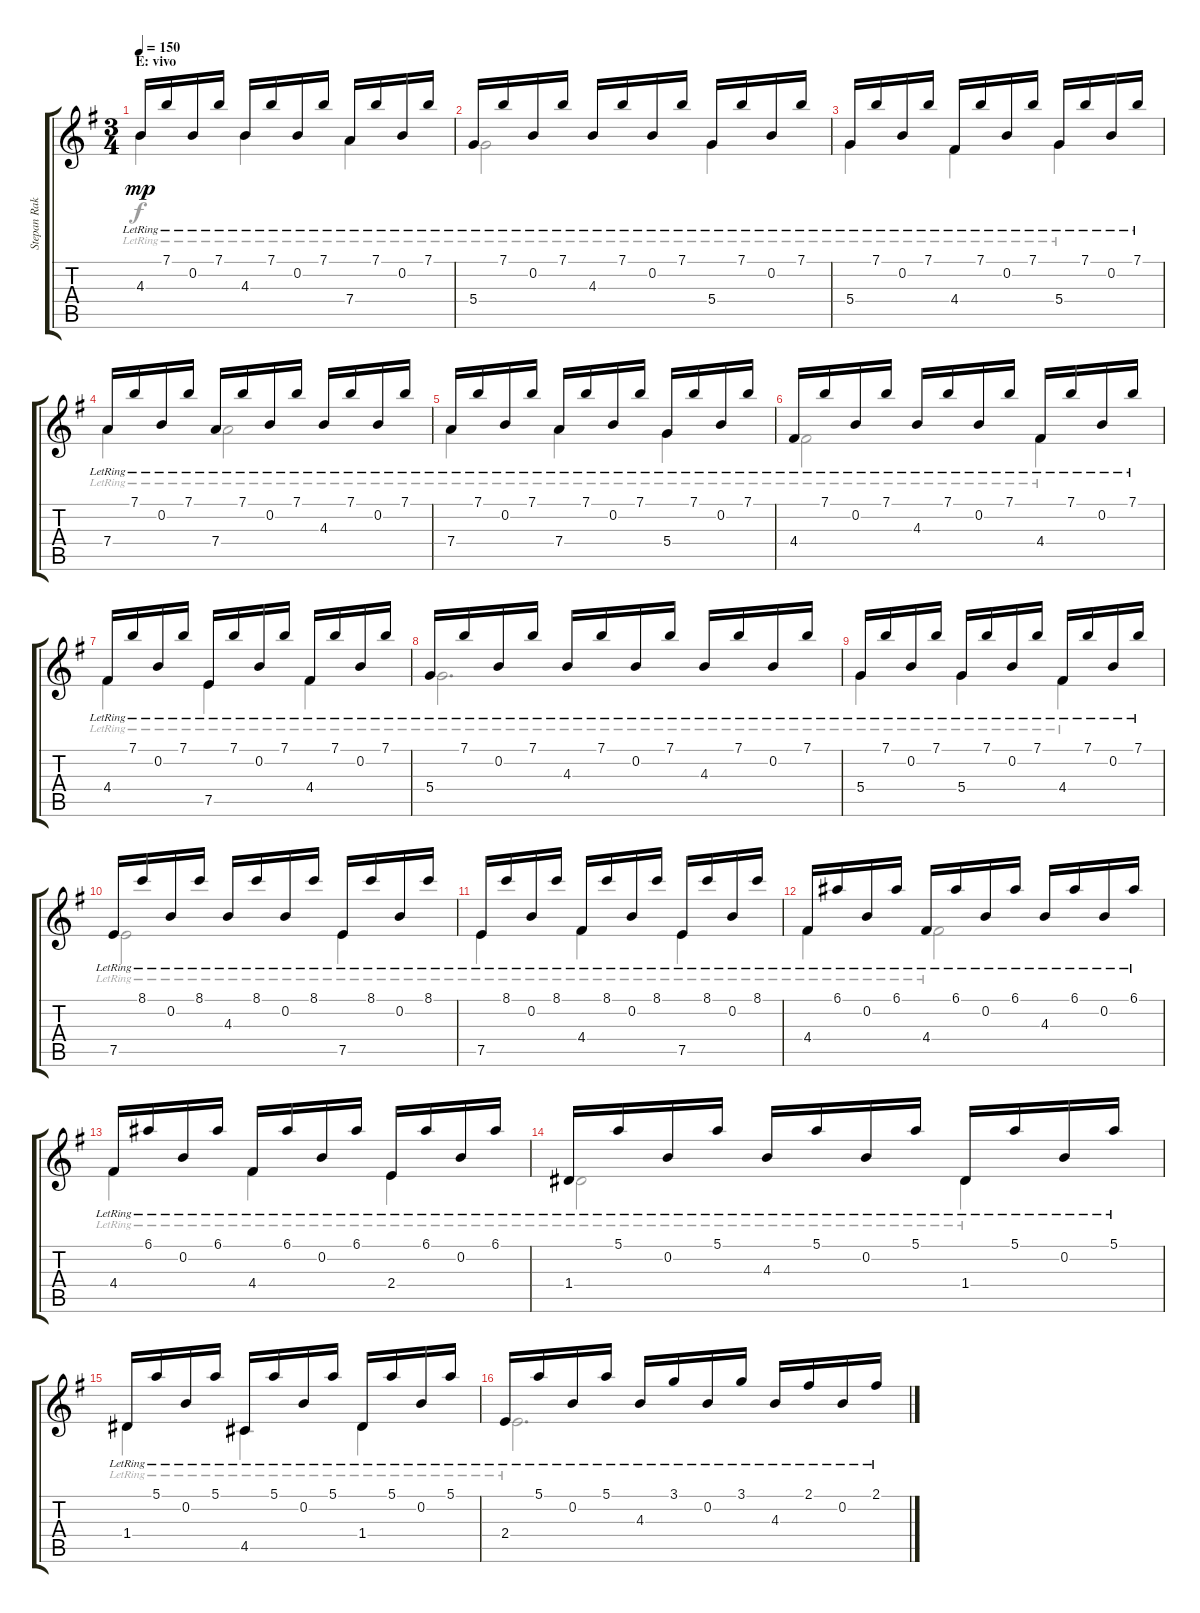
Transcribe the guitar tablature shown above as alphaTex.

\track ("Stepan Rak" "Stepan Rak") {instrument acousticguitarnylon}
\staff {score tabs}
\tuning (E4 B3 G3 D3 A2 E2) {hide}
\voice
\ts (3 4)
\section ("" "E: vivo")
\tempo 150
\clef g2
\ks g
4.3{lr}.16{dy mp} 7.1{lr}.16 0.2{lr}.16 7.1{lr}.16 4.3{lr}.16 7.1{lr}.16 0.2{lr}.16 7.1{lr}.16 7.4{lr}.16 7.1{lr}.16 0.2{lr}.16 7.1{lr}.16 |
5.4{lr}.16 7.1{lr}.16 0.2{lr}.16 7.1{lr}.16 4.3{lr}.16 7.1{lr}.16 0.2{lr}.16 7.1{lr}.16 5.4{lr}.16 7.1{lr}.16 0.2{lr}.16 7.1{lr}.16 |
5.4{lr}.16 7.1{lr}.16 0.2{lr}.16 7.1{lr}.16 4.4{lr}.16 7.1{lr}.16 0.2{lr}.16 7.1{lr}.16 5.4{lr}.16 7.1{lr}.16 0.2{lr}.16 7.1{lr}.16 |
7.4{lr}.16 7.1{lr}.16 0.2{lr}.16 7.1{lr}.16 7.4{lr}.16 7.1{lr}.16 0.2{lr}.16 7.1{lr}.16 4.3{lr}.16 7.1{lr}.16 0.2{lr}.16 7.1{lr}.16 |
7.4{lr}.16 7.1{lr}.16 0.2{lr}.16 7.1{lr}.16 7.4{lr}.16 7.1{lr}.16 0.2{lr}.16 7.1{lr}.16 5.4{lr}.16 7.1{lr}.16 0.2{lr}.16 7.1{lr}.16 |
4.4{lr}.16 7.1{lr}.16 0.2{lr}.16 7.1{lr}.16 4.3{lr}.16 7.1{lr}.16 0.2{lr}.16 7.1{lr}.16 4.4{lr}.16 7.1{lr}.16 0.2{lr}.16 7.1{lr}.16 |
4.4{lr}.16 7.1{lr}.16 0.2{lr}.16 7.1{lr}.16 7.5{lr}.16 7.1{lr}.16 0.2{lr}.16 7.1{lr}.16 4.4{lr}.16 7.1{lr}.16 0.2{lr}.16 7.1{lr}.16 |
5.4{lr}.16 7.1{lr}.16 0.2{lr}.16 7.1{lr}.16 4.3{lr}.16 7.1{lr}.16 0.2{lr}.16 7.1{lr}.16 4.3{lr}.16 7.1{lr}.16 0.2{lr}.16 7.1{lr}.16 |
5.4{lr}.16 7.1{lr}.16 0.2{lr}.16 7.1{lr}.16 5.4{lr}.16 7.1{lr}.16 0.2{lr}.16 7.1{lr}.16 4.4{lr}.16 7.1{lr}.16 0.2{lr}.16 7.1{lr}.16 |
7.5{lr}.16 8.1{lr}.16 0.2{lr}.16 8.1{lr}.16 4.3{lr}.16 8.1{lr}.16 0.2{lr}.16 8.1{lr}.16 7.5{lr}.16 8.1{lr}.16 0.2{lr}.16 8.1{lr}.16 |
7.5{lr}.16 8.1{lr}.16 0.2{lr}.16 8.1{lr}.16 4.4{lr}.16 8.1{lr}.16 0.2{lr}.16 8.1{lr}.16 7.5{lr}.16 8.1{lr}.16 0.2{lr}.16 8.1{lr}.16 |
4.4{lr}.16 6.1{lr}.16 0.2{lr}.16 6.1{lr}.16 4.4{lr}.16 6.1{lr}.16 0.2{lr}.16 6.1{lr}.16 4.3{lr}.16 6.1{lr}.16 0.2{lr}.16 6.1{lr}.16 |
4.4{lr}.16 6.1{lr}.16 0.2{lr}.16 6.1{lr}.16 4.4{lr}.16 6.1{lr}.16 0.2{lr}.16 6.1{lr}.16 2.4{lr}.16 6.1{lr}.16 0.2{lr}.16 6.1{lr}.16 |
1.4{lr}.16 5.1{lr}.16 0.2{lr}.16 5.1{lr}.16 4.3{lr}.16 5.1{lr}.16 0.2{lr}.16 5.1{lr}.16 1.4{lr}.16 5.1{lr}.16 0.2{lr}.16 5.1{lr}.16 |
1.4{lr}.16 5.1{lr}.16 0.2{lr}.16 5.1{lr}.16 4.5{lr}.16 5.1{lr}.16 0.2{lr}.16 5.1{lr}.16 1.4{lr}.16 5.1{lr}.16 0.2{lr}.16 5.1{lr}.16 |
2.4{lr}.16 5.1{lr}.16 0.2{lr}.16 5.1{lr}.16 4.3{lr}.16 3.1{lr}.16 0.2{lr}.16 3.1{lr}.16 4.3{lr}.16 2.1{lr}.16 0.2{lr}.16 2.1{lr}.16
\voice
\clef g2
\ottava regular
\simile none
\ks g
4.3{lr}.4{dy f} 4.3{lr}.4 7.4{lr}.4 |
5.4{lr}.2 5.4{lr}.4 |
5.4{lr}.4 4.4{lr}.4 5.4{lr}.4 |
7.4{lr}.4 7.4{lr}.2 |
7.4{lr}.4 7.4{lr}.4 5.4{lr}.4 |
4.4{lr}.2 4.4{lr}.4 |
4.4{lr}.4 7.5{lr}.4 4.4{lr}.4 |
5.4{lr}.2{d} |
5.4{lr}.4 5.4{lr}.4 4.4{lr}.4 |
7.5{lr}.2 7.5{lr}.4 |
7.5{lr}.4 4.4{lr}.4 7.5{lr}.4 |
4.4{lr}.4 4.4{lr}.2 |
4.4{lr}.4 4.4{lr}.4 2.4{lr}.4 |
1.4{lr}.2 1.4{lr}.4 |
1.4{lr}.4 4.5{lr}.4 1.4{lr}.4 |
2.4{lr}.2{d}
